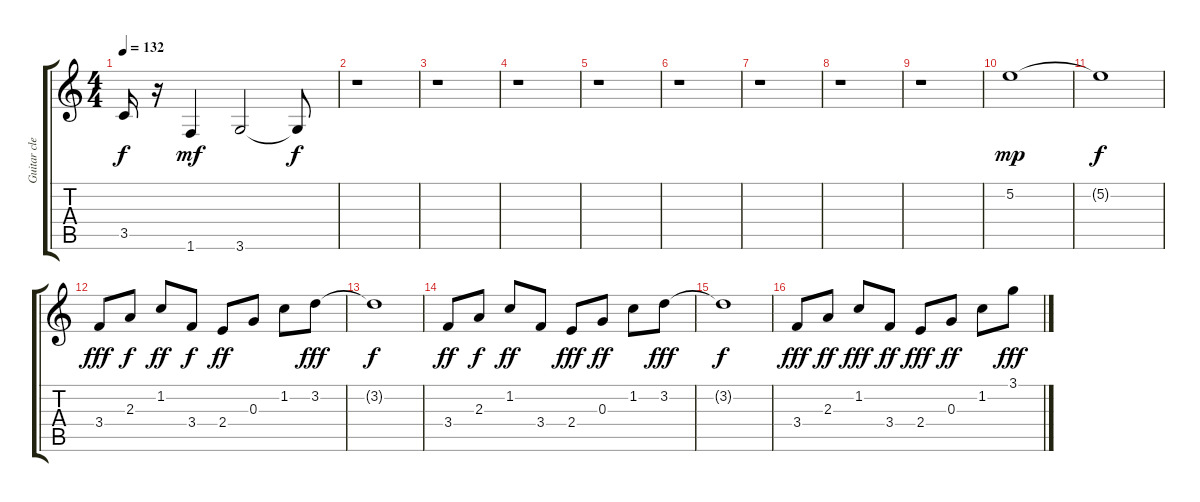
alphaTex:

\track ("Guitar clean" "Guitar cle") {instrument electricguitarclean}
\staff {score tabs}
\tuning (E4 B3 G3 D3 A2 E2) {hide}
\ts (4 4)
\tempo 132
\clef g2
\ks c
3.5.16{dy f} r.16 1.6.4{dy mf} 3.6.2 3.6{t}.8{dy f} |
r.1 |
r.1 |
r.1 |
r.1 |
r.1 |
r.1 |
r.1 |
r.1 |
5.2.1{dy mp} |
5.2{t}.1{dy f} |
3.4.8{dy fff} 2.3.8{dy f} 1.2.8{dy ff} 3.4.8{dy f} 2.4.8{dy ff} 0.3.8 1.2.8 3.2.8{dy fff} |
3.2{t}.1{dy f} |
3.4.8{dy ff} 2.3.8{dy f} 1.2.8{dy ff} 3.4.8 2.4.8{dy fff} 0.3.8{dy ff} 1.2.8 3.2.8{dy fff} |
3.2{t}.1{dy f} |
3.4.8{dy fff} 2.3.8{dy ff} 1.2.8{dy fff} 3.4.8{dy ff} 2.4.8{dy fff} 0.3.8{dy ff} 1.2.8 3.1.8{dy fff}
